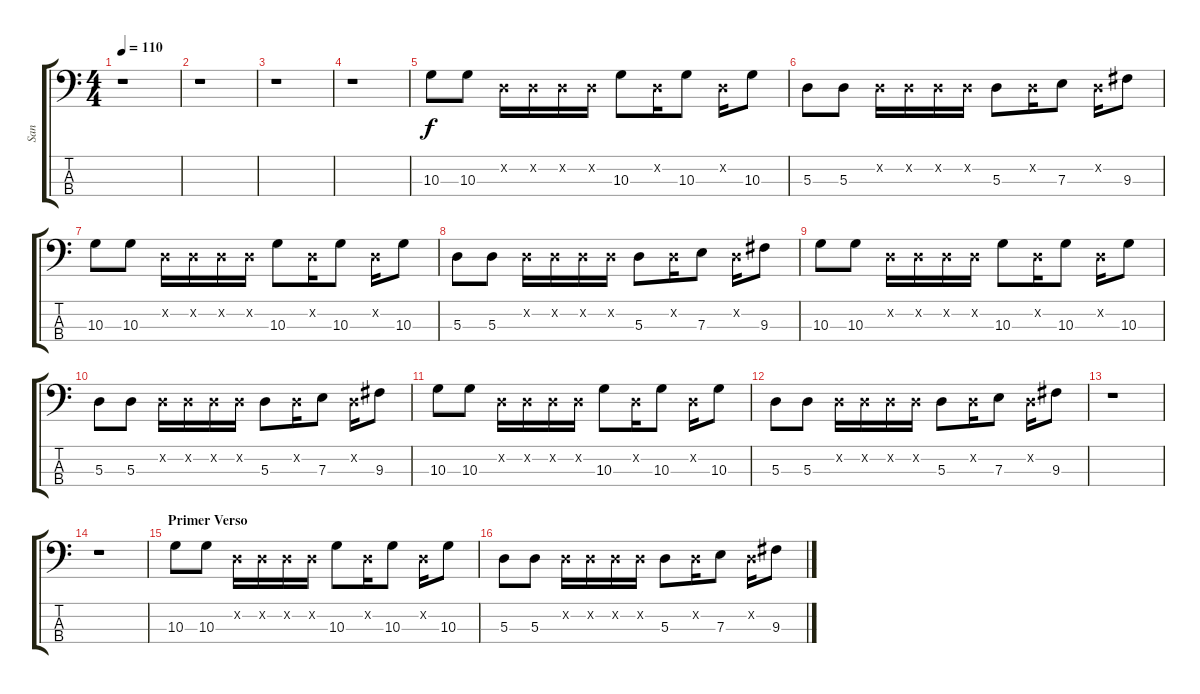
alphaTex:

\track ("San" "San") {instrument electricbasspick}
\staff {score tabs}
\tuning (G2 D2 A1 E1) {hide}
\ts (4 4)
\tempo 110
\clef f4
\ks c
r.1{dy f instrument electricbasspick} |
r.1 |
r.1 |
r.1 |
10.3.8 10.3.8 0.2{x}.16 0.2{x}.16 0.2{x}.16 0.2{x}.16 10.3.8 0.2{x}.16 10.3.8 0.2{x}.16 10.3.8 |
5.3.8 5.3.8 0.2{x}.16 0.2{x}.16 0.2{x}.16 0.2{x}.16 5.3.8 0.2{x}.16 7.3.8 0.2{x}.16 9.3.8 |
10.3.8 10.3.8 0.2{x}.16 0.2{x}.16 0.2{x}.16 0.2{x}.16 10.3.8 0.2{x}.16 10.3.8 0.2{x}.16 10.3.8 |
5.3.8 5.3.8 0.2{x}.16 0.2{x}.16 0.2{x}.16 0.2{x}.16 5.3.8 0.2{x}.16 7.3.8 0.2{x}.16 9.3.8 |
10.3.8 10.3.8 0.2{x}.16 0.2{x}.16 0.2{x}.16 0.2{x}.16 10.3.8 0.2{x}.16 10.3.8 0.2{x}.16 10.3.8 |
5.3.8 5.3.8 0.2{x}.16 0.2{x}.16 0.2{x}.16 0.2{x}.16 5.3.8 0.2{x}.16 7.3.8 0.2{x}.16 9.3.8 |
10.3.8 10.3.8 0.2{x}.16 0.2{x}.16 0.2{x}.16 0.2{x}.16 10.3.8 0.2{x}.16 10.3.8 0.2{x}.16 10.3.8 |
5.3.8 5.3.8 0.2{x}.16 0.2{x}.16 0.2{x}.16 0.2{x}.16 5.3.8 0.2{x}.16 7.3.8 0.2{x}.16 9.3.8 |
r.1 |
r.1 |
\section ("" "Primer Verso")
10.3.8 10.3.8 0.2{x}.16 0.2{x}.16 0.2{x}.16 0.2{x}.16 10.3.8 0.2{x}.16 10.3.8 0.2{x}.16 10.3.8 |
5.3.8 5.3.8 0.2{x}.16 0.2{x}.16 0.2{x}.16 0.2{x}.16 5.3.8 0.2{x}.16 7.3.8 0.2{x}.16 9.3.8
